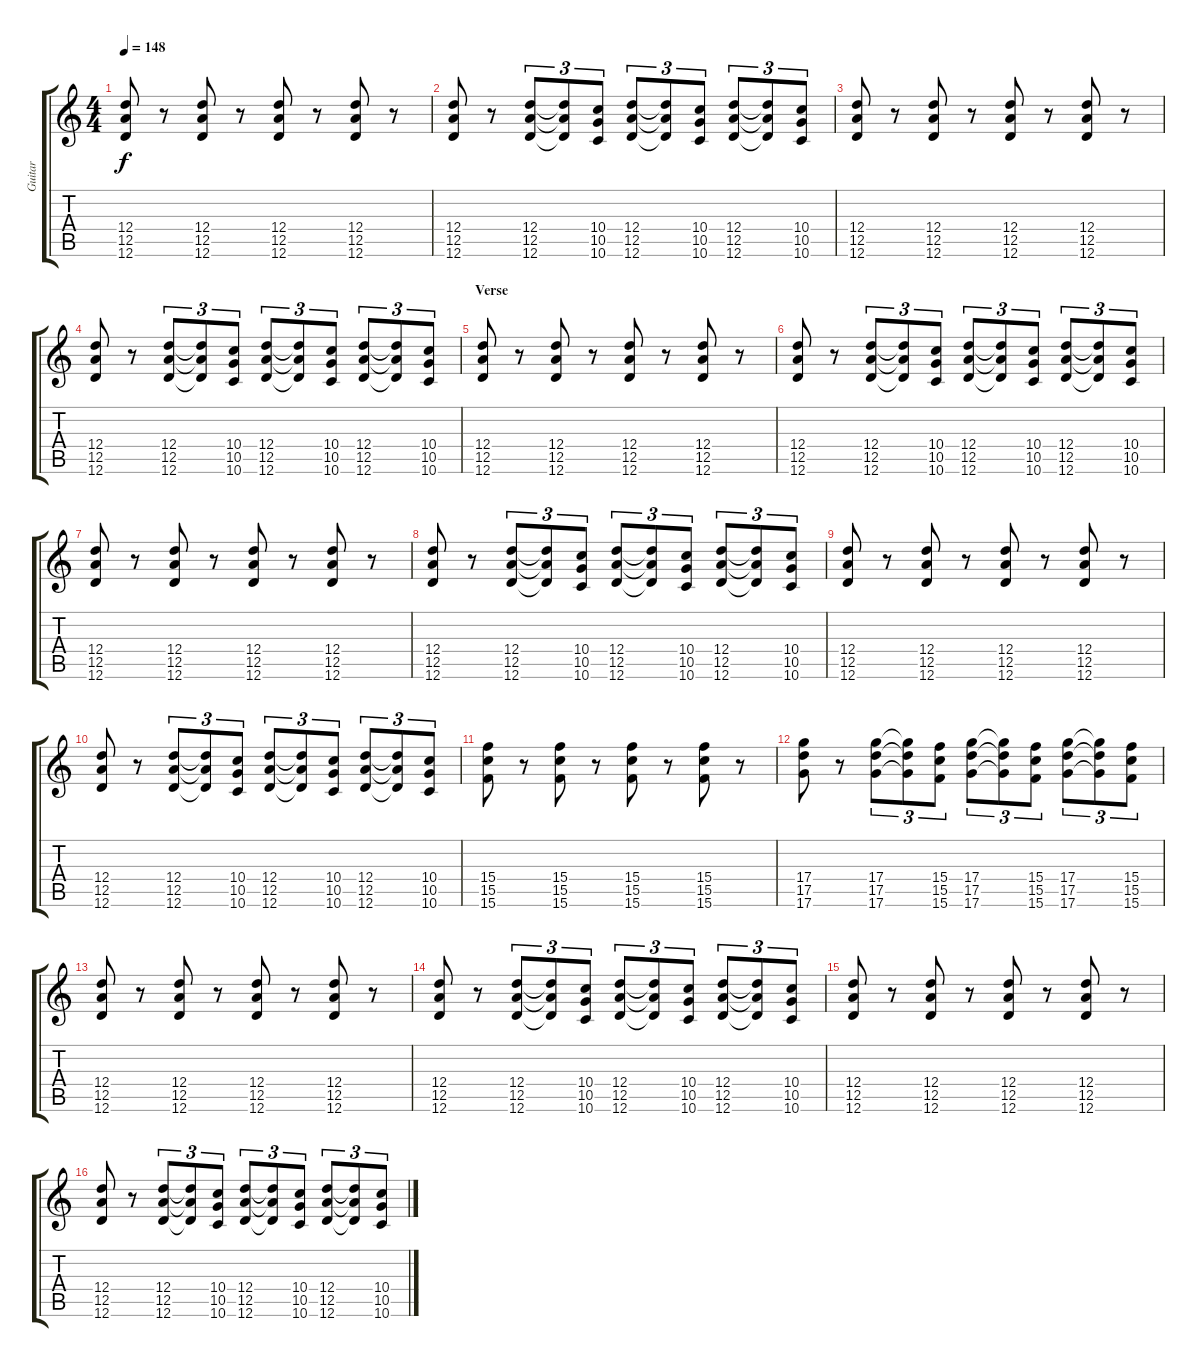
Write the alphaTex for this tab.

\track ("Guitar" "Guitar") {instrument overdrivenguitar}
\staff {score tabs}
\tuning (E4 B3 G3 D3 A2 D2) {hide}
\ts (4 4)
\tempo 148
\clef g2
\ks c
(12.4 12.5 12.6).8{dy f} r.8 (12.4 12.5 12.6).8 r.8 (12.4 12.5 12.6).8 r.8 (12.4 12.5 12.6).8 r.8 |
(12.4 12.5 12.6).8 r.8 (12.4 12.5 12.6).8{tu (3 2)} (12.4{t} 12.5{t} 12.6{t}).8{tu (3 2)} (10.4 10.5 10.6).8{tu (3 2)} (12.4 12.5 12.6).8{tu (3 2)} (12.4{t} 12.5{t} 12.6{t}).8{tu (3 2)} (10.4 10.5 10.6).8{tu (3 2)} (12.4 12.5 12.6).8{tu (3 2)} (12.4{t} 12.5{t} 12.6{t}).8{tu (3 2)} (10.4 10.5 10.6).8{tu (3 2)} |
(12.4 12.5 12.6).8 r.8 (12.4 12.5 12.6).8 r.8 (12.4 12.5 12.6).8 r.8 (12.4 12.5 12.6).8 r.8 |
(12.4 12.5 12.6).8 r.8 (12.4 12.5 12.6).8{tu (3 2)} (12.4{t} 12.5{t} 12.6{t}).8{tu (3 2)} (10.4 10.5 10.6).8{tu (3 2)} (12.4 12.5 12.6).8{tu (3 2)} (12.4{t} 12.5{t} 12.6{t}).8{tu (3 2)} (10.4 10.5 10.6).8{tu (3 2)} (12.4 12.5 12.6).8{tu (3 2)} (12.4{t} 12.5{t} 12.6{t}).8{tu (3 2)} (10.4 10.5 10.6).8{tu (3 2)} |
\section ("" "Verse")
(12.4 12.5 12.6).8 r.8 (12.4 12.5 12.6).8 r.8 (12.4 12.5 12.6).8 r.8 (12.4 12.5 12.6).8 r.8 |
(12.4 12.5 12.6).8 r.8 (12.4 12.5 12.6).8{tu (3 2)} (12.4{t} 12.5{t} 12.6{t}).8{tu (3 2)} (10.4 10.5 10.6).8{tu (3 2)} (12.4 12.5 12.6).8{tu (3 2)} (12.4{t} 12.5{t} 12.6{t}).8{tu (3 2)} (10.4 10.5 10.6).8{tu (3 2)} (12.4 12.5 12.6).8{tu (3 2)} (12.4{t} 12.5{t} 12.6{t}).8{tu (3 2)} (10.4 10.5 10.6).8{tu (3 2)} |
(12.4 12.5 12.6).8 r.8 (12.4 12.5 12.6).8 r.8 (12.4 12.5 12.6).8 r.8 (12.4 12.5 12.6).8 r.8 |
(12.4 12.5 12.6).8 r.8 (12.4 12.5 12.6).8{tu (3 2)} (12.4{t} 12.5{t} 12.6{t}).8{tu (3 2)} (10.4 10.5 10.6).8{tu (3 2)} (12.4 12.5 12.6).8{tu (3 2)} (12.4{t} 12.5{t} 12.6{t}).8{tu (3 2)} (10.4 10.5 10.6).8{tu (3 2)} (12.4 12.5 12.6).8{tu (3 2)} (12.4{t} 12.5{t} 12.6{t}).8{tu (3 2)} (10.4 10.5 10.6).8{tu (3 2)} |
(12.4 12.5 12.6).8 r.8 (12.4 12.5 12.6).8 r.8 (12.4 12.5 12.6).8 r.8 (12.4 12.5 12.6).8 r.8 |
(12.4 12.5 12.6).8 r.8 (12.4 12.5 12.6).8{tu (3 2)} (12.4{t} 12.5{t} 12.6{t}).8{tu (3 2)} (10.4 10.5 10.6).8{tu (3 2)} (12.4 12.5 12.6).8{tu (3 2)} (12.4{t} 12.5{t} 12.6{t}).8{tu (3 2)} (10.4 10.5 10.6).8{tu (3 2)} (12.4 12.5 12.6).8{tu (3 2)} (12.4{t} 12.5{t} 12.6{t}).8{tu (3 2)} (10.4 10.5 10.6).8{tu (3 2)} |
(15.4 15.5 15.6).8 r.8 (15.4 15.5 15.6).8 r.8 (15.4 15.5 15.6).8 r.8 (15.4 15.5 15.6).8 r.8 |
(17.4 17.5 17.6).8 r.8 (17.4 17.5 17.6).8{tu (3 2)} (17.4{t} 17.5{t} 17.6{t}).8{tu (3 2)} (15.4 15.5 15.6).8{tu (3 2)} (17.4 17.5 17.6).8{tu (3 2)} (17.4{t} 17.5{t} 17.6{t}).8{tu (3 2)} (15.4 15.5 15.6).8{tu (3 2)} (17.4 17.5 17.6).8{tu (3 2)} (17.4{t} 17.5{t} 17.6{t}).8{tu (3 2)} (15.4 15.5 15.6).8{tu (3 2)} |
(12.4 12.5 12.6).8 r.8 (12.4 12.5 12.6).8 r.8 (12.4 12.5 12.6).8 r.8 (12.4 12.5 12.6).8 r.8 |
(12.4 12.5 12.6).8 r.8 (12.4 12.5 12.6).8{tu (3 2)} (12.4{t} 12.5{t} 12.6{t}).8{tu (3 2)} (10.4 10.5 10.6).8{tu (3 2)} (12.4 12.5 12.6).8{tu (3 2)} (12.4{t} 12.5{t} 12.6{t}).8{tu (3 2)} (10.4 10.5 10.6).8{tu (3 2)} (12.4 12.5 12.6).8{tu (3 2)} (12.4{t} 12.5{t} 12.6{t}).8{tu (3 2)} (10.4 10.5 10.6).8{tu (3 2)} |
(12.4 12.5 12.6).8 r.8 (12.4 12.5 12.6).8 r.8 (12.4 12.5 12.6).8 r.8 (12.4 12.5 12.6).8 r.8 |
(12.4 12.5 12.6).8 r.8 (12.4 12.5 12.6).8{tu (3 2)} (12.4{t} 12.5{t} 12.6{t}).8{tu (3 2)} (10.4 10.5 10.6).8{tu (3 2)} (12.4 12.5 12.6).8{tu (3 2)} (12.4{t} 12.5{t} 12.6{t}).8{tu (3 2)} (10.4 10.5 10.6).8{tu (3 2)} (12.4 12.5 12.6).8{tu (3 2)} (12.4{t} 12.5{t} 12.6{t}).8{tu (3 2)} (10.4 10.5 10.6).8{tu (3 2)}
